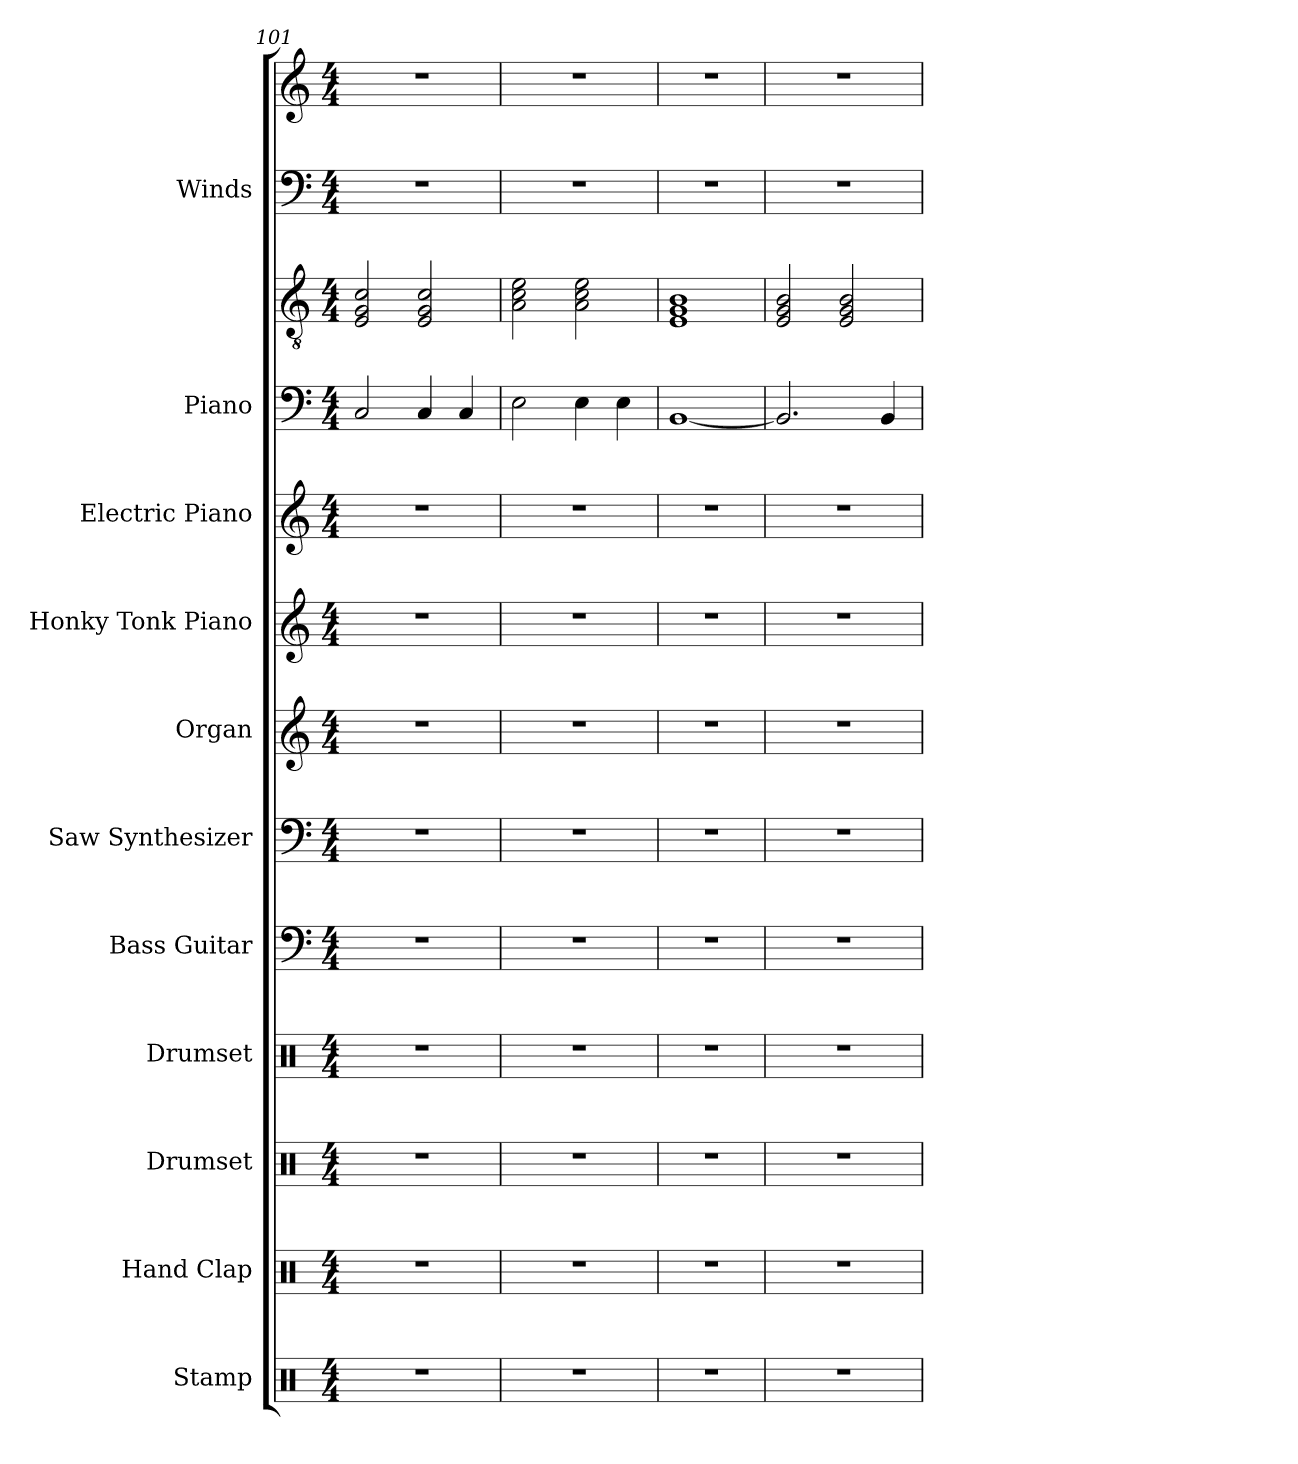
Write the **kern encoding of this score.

**kern	**kern	**kern	**kern	**kern	**kern	**kern	**kern	**kern	**kern	**kern	**kern	**kern
*part11	*part10	*part9	*part8	*part7	*part6	*part5	*part4	*part3	*part2	*part2	*part1	*part1
*staff13	*staff12	*staff11	*staff10	*staff9	*staff8	*staff7	*staff6	*staff5	*staff4	*staff3	*staff2	*staff1
*I"Stamp	*I"Hand Clap	*I"Drumset	*I"Drumset	*I"Bass Guitar	*I"Saw Synthesizer	*I"Organ	*I"Honky Tonk Piano	*I"Electric Piano	*I"Piano	*	*I"Winds	*
*I'Sta.	*I'Hd. Clp.	*I'D. Set	*I'D. Set	*I'B. Guit.	*I'Synth.	*I'Org.	*I'Hnk. Pno.	*I'El. Pno.	*I'Pno.	*	*I'W.	*
*clefX	*clefX	*clefX	*clefX	*clefF4	*clefF4	*clefG2	*clefG2	*clefG2	*clefF4	*clefGv2	*clefF4	*clefG2
*	*	*	*	*ITrd7c12	*	*	*	*	*	*	*	*
*k[]	*k[]	*k[]	*k[]	*k[]	*k[]	*k[]	*k[]	*k[]	*k[]	*k[]	*k[]	*k[]
*M4/4	*M4/4	*M4/4	*M4/4	*M4/4	*M4/4	*M4/4	*M4/4	*M4/4	*M4/4	*M4/4	*M4/4	*M4/4
=101	=101	=101	=101	=101	=101	=101	=101	=101	=101	=101	=101	=101
1r	1r	1r	1r	1r	1r	1r	1r	1r	2C/	2E/ 2G/ 2c/	1r	1r
.	.	.	.	.	.	.	.	.	4C/	2E/ 2G/ 2c/	.	.
.	.	.	.	.	.	.	.	.	4C/	.	.	.
=102	=102	=102	=102	=102	=102	=102	=102	=102	=102	=102	=102	=102
1r	1r	1r	1r	1r	1r	1r	1r	1r	2E\	2A\ 2c\ 2e\	1r	1r
.	.	.	.	.	.	.	.	.	4E\	2A\ 2c\ 2e\	.	.
.	.	.	.	.	.	.	.	.	4E\	.	.	.
=103	=103	=103	=103	=103	=103	=103	=103	=103	=103	=103	=103	=103
1r	1r	1r	1r	1r	1r	1r	1r	1r	[1BB	1E 1G 1B	1r	1r
=104	=104	=104	=104	=104	=104	=104	=104	=104	=104	=104	=104	=104
1r	1r	1r	1r	1r	1r	1r	1r	1r	2.BB/]	2E/ 2G/ 2B/	1r	1r
.	.	.	.	.	.	.	.	.	.	2E/ 2G/ 2B/	.	.
.	.	.	.	.	.	.	.	.	4BB/	.	.	.
=	=	=	=	=	=	=	=	=	=	=	=	=
*-	*-	*-	*-	*-	*-	*-	*-	*-	*-	*-	*-	*-
